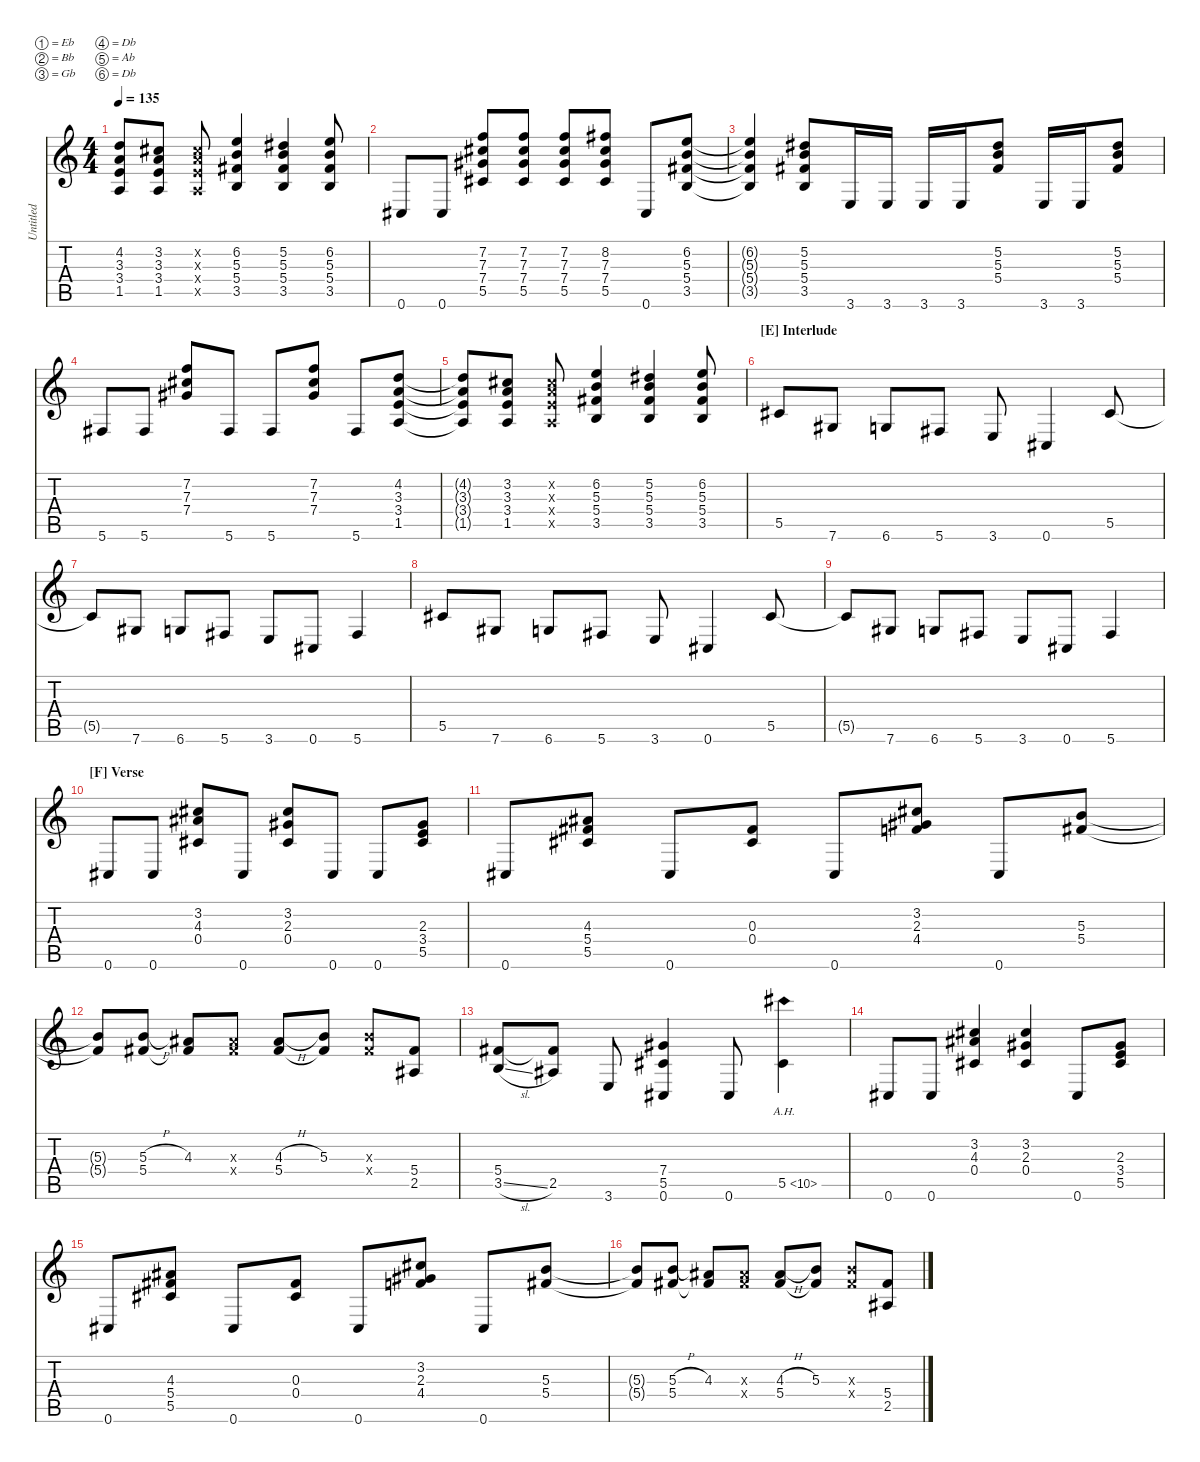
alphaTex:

\defaultSystemsLayout 4
\hideDynamics
\bracketExtendMode nobrackets
\otherSystemsTrackNameOrientation horizontal
\track ("Untitled" "Untitled") {instrument distortionguitar}
\staff {score tabs}
\tuning (Eb4 Bb3 Gb3 Db3 Ab2 Db2)
\ts (4 4)
\tempo 135
\clef g2
\ks c
(4.2{t} 3.3{t} 3.4{t} 1.5{t}).8{dy mf beam Up} (3.2{acc #} 3.3 3.4 1.5).8{beam Up} (3.2{x acc #} 3.3{x} 3.4{x} 1.5{x}).8{beam Up} (6.2 5.3 5.4{acc #} 3.5).4{beam Up} (5.2{acc #} 5.3 5.4{acc #} 3.5).4{beam Up} (6.2 5.3 5.4{acc #} 3.5).8{beam Up} |
0.6{acc #}.8{beam Up} 0.6{acc #}.8{beam Up} (7.2 7.3{acc #} 7.4{acc #} 5.5{acc #}).8{beam Up} (7.2 7.3{acc #} 7.4{acc #} 5.5{acc #}).8{beam Up} (7.2 7.3{acc #} 7.4{acc #} 5.5{acc #}).8{beam Up} (8.2{acc #} 7.3{acc #} 7.4{acc #} 5.5{acc #}).8{beam Up} 0.6{acc #}.8{beam Up} (6.2 5.3 5.4{acc #} 3.5).8{beam Up} |
(6.2{t} 5.3{t} 5.4{t acc #} 3.5{t}).4{beam Up} (5.2{acc #} 5.3 5.4{acc #} 3.5).8{beam Up} 3.6.16{beam Up} 3.6.16{beam Up} 3.6.16{beam Up} 3.6.16{beam Up} (5.2{acc #} 5.3 5.4{acc #}).8{beam Up} 3.6.16{beam Up} 3.6.16{beam Up} (5.2{acc #} 5.3 5.4{acc #}).8{beam Up} |
5.6{acc #}.8{beam Up} 5.6{acc #}.8{beam Up} (7.2 7.3{acc #} 7.4{acc #}).8{beam Up} 5.6{acc #}.8{beam Up} 5.6{acc #}.8{beam Up} (7.2 7.3{acc #} 7.4{acc #}).8{beam Up} 5.6{acc #}.8{beam Up} (4.2 3.3 3.4 1.5).8{beam Up} |
(4.2{t} 3.3{t} 3.4{t} 1.5{t}).8{beam Up} (3.2{acc #} 3.3 3.4 1.5).8{beam Up} (3.2{x acc #} 3.3{x} 3.4{x} 1.5{x}).8{beam Up} (6.2 5.3 5.4{acc #} 3.5).4{beam Up} (5.2{acc #} 5.3 5.4{acc #} 3.5).4{beam Up} (6.2 5.3 5.4{acc #} 3.5).8{beam Up} |
\section ("E" "Interlude")
5.5{acc #}.8{beam Up} 7.6{acc #}.8{beam Up} 6.6.8{beam Up} 5.6{acc #}.8{beam Up} 3.6.8{beam Up} 0.6{acc #}.4{beam Up} 5.5{acc #}.8{beam Up} |
5.5{t acc #}.8{beam Up} 7.6{acc #}.8{beam Up} 6.6.8{beam Up} 5.6{acc #}.8{beam Up} 3.6.8{beam Up} 0.6{acc #}.8{beam Up} 5.6{acc #}.4{beam Up} |
5.5{acc #}.8{beam Up} 7.6{acc #}.8{beam Up} 6.6.8{beam Up} 5.6{acc #}.8{beam Up} 3.6.8{beam Up} 0.6{acc #}.4{beam Up} 5.5{acc #}.8{beam Up} |
5.5{t acc #}.8{beam Up} 7.6{acc #}.8{beam Up} 6.6.8{beam Up} 5.6{acc #}.8{beam Up} 3.6.8{beam Up} 0.6{acc #}.8{beam Up} 5.6{acc #}.4{beam Up} |
\section ("F" "Verse")
0.6{acc #}.8{beam Up} 0.6{acc #}.8{beam Up} (3.2{acc #} 4.3{acc #} 0.4{acc #}).8{beam Up} 0.6{acc #}.8{beam Up} (3.2{acc #} 2.3{acc #} 0.4{acc #}).8{beam Up} 0.6{acc #}.8{beam Up} 0.6{acc #}.8{beam Up} (2.3{acc #} 3.4 5.5{acc #}).8{beam Up} |
0.6{acc #}.8{beam Up} (4.3{acc #} 5.4{acc #} 5.5{acc #}).8{beam Up} 0.6{acc #}.8{beam Up} (0.3{acc #} 0.4{acc #}).8{beam Up} 0.6{acc #}.8{beam Up} (3.2{acc #} 2.3{acc #} 4.4).8{beam Up} 0.6{acc #}.8{beam Up} (5.3 5.4{acc #}).8{beam Up} |
(5.3{t} 5.4{t acc #}).8{beam Up} (5.3{h} 5.4{acc #}).8{beam Up} (4.3{acc #} 5.4{t acc #}).8{beam Up} (4.3{x acc #} 5.4{x acc #}).8{beam Up} (4.3{h acc #} 5.4{acc #}).8{beam Up} (5.3 5.4{t acc #}).8{beam Up} (5.3{x} 5.4{x acc #}).8{beam Up} (5.4{acc #} 2.5{acc #}).8{beam Up} |
(5.4{acc #} 3.5{sl}).8{beam Up} (5.4{t acc #} 2.5{acc #}).8{beam Up} 3.6.8{beam Up} (7.4{acc #} 5.5{acc #} 0.6{acc #}).4{beam Up} 0.6{acc #}.8{beam Up} 5.5{ah 5 acc #}.4{beam Down} |
0.6{acc #}.8{beam Up} 0.6{acc #}.8{beam Up} (3.2{acc #} 4.3{acc #} 0.4{acc #}).4{beam Up} (3.2{acc #} 2.3{acc #} 0.4{acc #}).4{beam Up} 0.6{acc #}.8{beam Up} (2.3{acc #} 3.4 5.5{acc #}).8{beam Up} |
0.6{acc #}.8{beam Up} (4.3{acc #} 5.4{acc #} 5.5{acc #}).8{beam Up} 0.6{acc #}.8{beam Up} (0.3{acc #} 0.4{acc #}).8{beam Up} 0.6{acc #}.8{beam Up} (3.2{acc #} 2.3{acc #} 4.4).8{beam Up} 0.6{acc #}.8{beam Up} (5.3 5.4{acc #}).8{beam Up} |
(5.3{t} 5.4{t acc #}).8{beam Up} (5.3{h} 5.4{acc #}).8{beam Up} (4.3{acc #} 5.4{t acc #}).8{beam Up} (4.3{x acc #} 5.4{x acc #}).8{beam Up} (4.3{h acc #} 5.4{acc #}).8{beam Up} (5.3 5.4{t acc #}).8{beam Up} (5.3{x} 5.4{x acc #}).8{beam Up} (5.4{acc #} 2.5{acc #}).8{beam Up}
